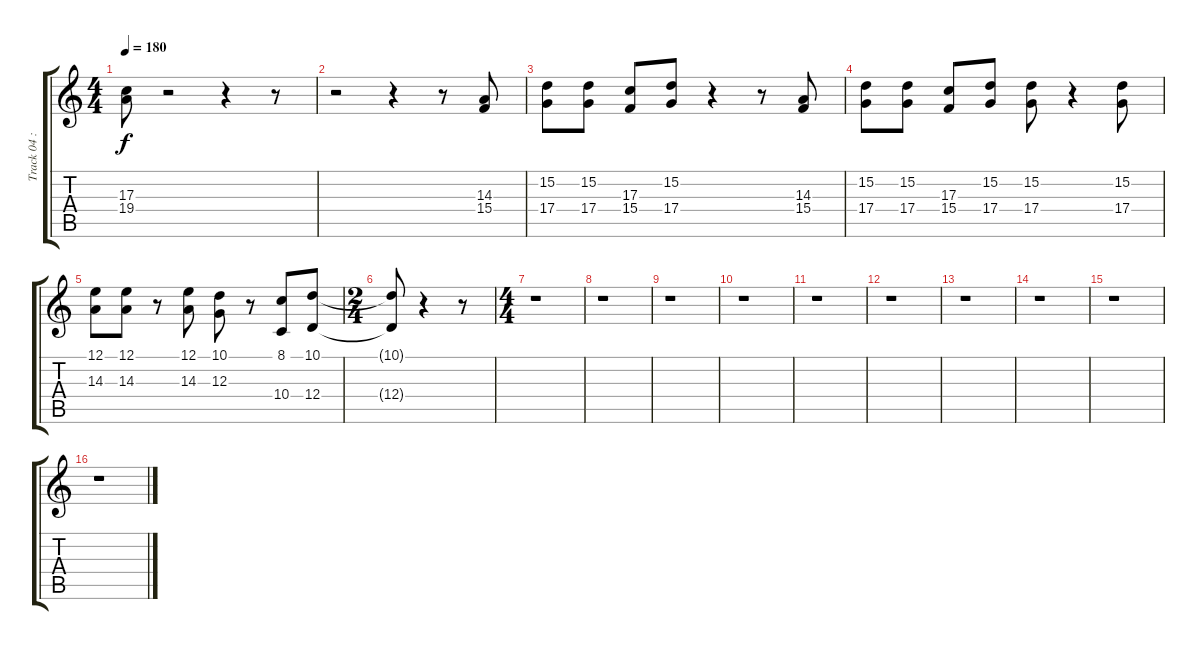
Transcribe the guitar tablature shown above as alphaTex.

\track ("Track 04 : unspecified" "Track 04 :") {instrument synthbrass2}
\staff {score tabs}
\tuning (E4 B3 G3 D3 A2 E2) {hide}
\ts (4 4)
\tempo 180
\clef g2
\ks c
(17.3{t} 19.4{t}).8{dy f} r.2 r.4 r.8 |
r.2 r.4 r.8 (14.3 15.4).8 |
(15.2 17.4).8 (15.2 17.4).8 (17.3 15.4).8 (15.2 17.4).8 r.4 r.8 (14.3 15.4).8 |
(15.2 17.4).8 (15.2 17.4).8 (17.3 15.4).8 (15.2 17.4).8 (15.2 17.4).8 r.4 (15.2 17.4).8 |
(12.1 14.3).8 (12.1 14.3).8 r.8 (12.1 14.3).8 (10.1 12.3).8 r.8 (8.1 10.4).8 (10.1 12.4).8 |
\ts (2 4)
(10.1{t} 12.4{t}).8 r.4 r.8 |
\ts (4 4)
r.1 |
r.1 |
r.1 |
r.1 |
r.1 |
r.1 |
r.1 |
r.1 |
r.1 |
r.1
